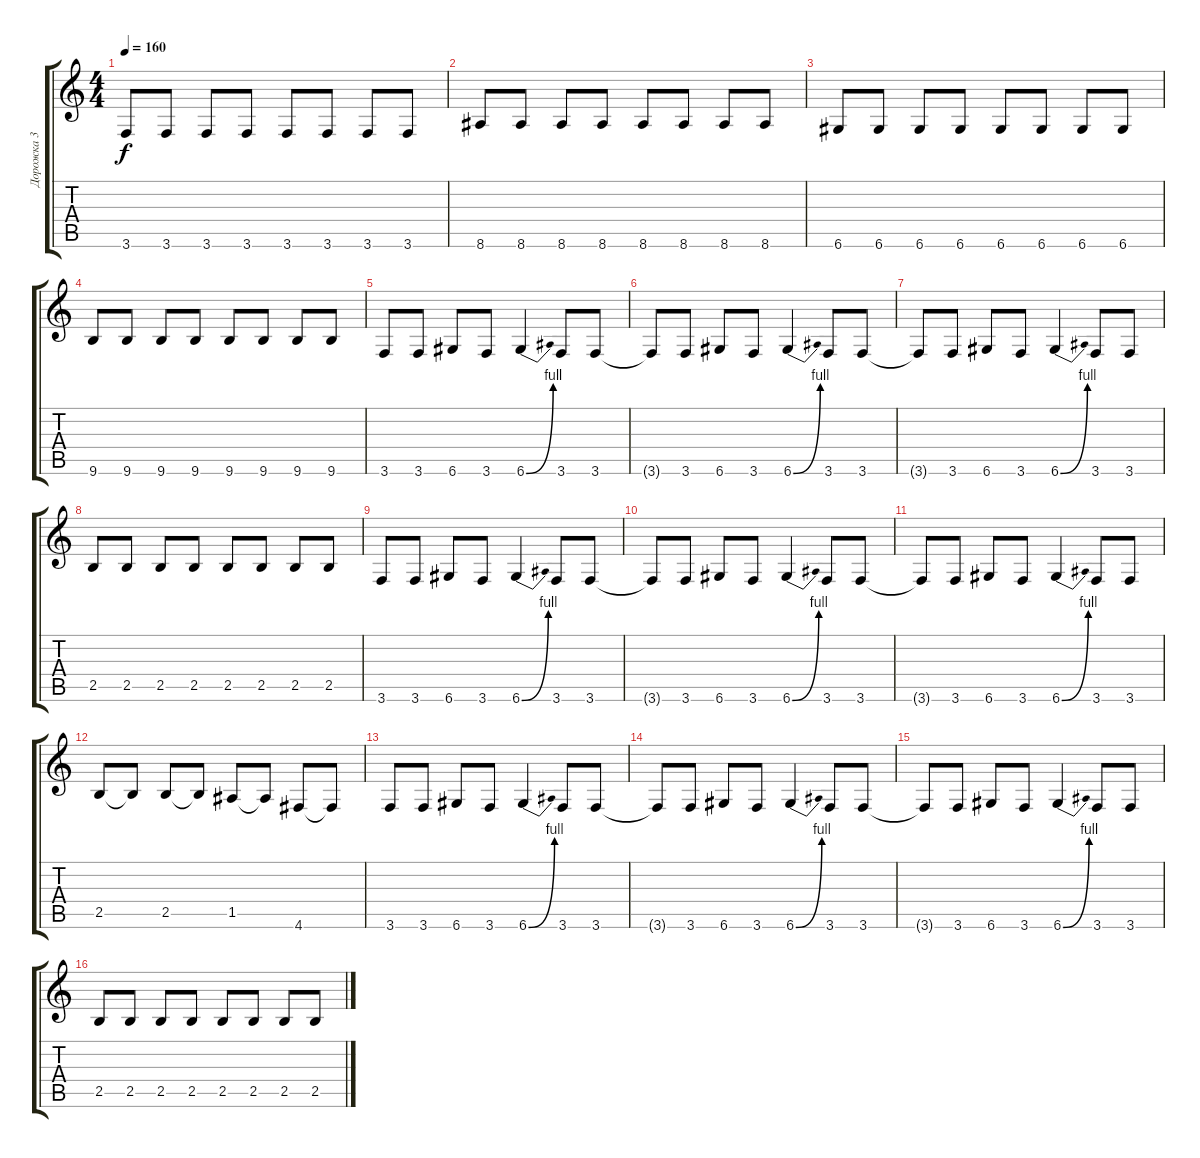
\track ("Дорожка 3" "Дорожка 3") {instrument electricbasspick}
\staff {score tabs}
\tuning (E4 B3 G3 D3 A2 D2) {hide}
\ts (4 4)
\tempo 160
\clef g2
\ks c
3.6.8{dy f} 3.6.8 3.6.8 3.6.8 3.6.8 3.6.8 3.6.8 3.6.8 |
8.6.8 8.6.8 8.6.8 8.6.8 8.6.8 8.6.8 8.6.8 8.6.8 |
6.6.8 6.6.8 6.6.8 6.6.8 6.6.8 6.6.8 6.6.8 6.6.8 |
9.6.8 9.6.8 9.6.8 9.6.8 9.6.8 9.6.8 9.6.8 9.6.8 |
3.6.8 3.6.8 6.6.8 3.6.8 6.6{be (bend 0 0 60 4)}.4 3.6.8 3.6.8 |
3.6{t}.8 3.6.8 6.6.8 3.6.8 6.6{be (bend 0 0 60 4)}.4 3.6.8 3.6.8 |
3.6{t}.8 3.6.8 6.6.8 3.6.8 6.6{be (bend 0 0 60 4)}.4 3.6.8 3.6.8 |
2.5.8 2.5.8 2.5.8 2.5.8 2.5.8 2.5.8 2.5.8 2.5.8 |
3.6.8 3.6.8 6.6.8 3.6.8 6.6{be (bend 0 0 60 4)}.4 3.6.8 3.6.8 |
3.6{t}.8 3.6.8 6.6.8 3.6.8 6.6{be (bend 0 0 60 4)}.4 3.6.8 3.6.8 |
3.6{t}.8 3.6.8 6.6.8 3.6.8 6.6{be (bend 0 0 60 4)}.4 3.6.8 3.6.8 |
2.5.8 2.5{t}.8 2.5.8 2.5{t}.8 1.5.8 1.5{t}.8 4.6.8 4.6{t}.8 |
3.6.8 3.6.8 6.6.8 3.6.8 6.6{be (bend 0 0 60 4)}.4 3.6.8 3.6.8 |
3.6{t}.8 3.6.8 6.6.8 3.6.8 6.6{be (bend 0 0 60 4)}.4 3.6.8 3.6.8 |
3.6{t}.8 3.6.8 6.6.8 3.6.8 6.6{be (bend 0 0 60 4)}.4 3.6.8 3.6.8 |
2.5.8 2.5.8 2.5.8 2.5.8 2.5.8 2.5.8 2.5.8 2.5.8
